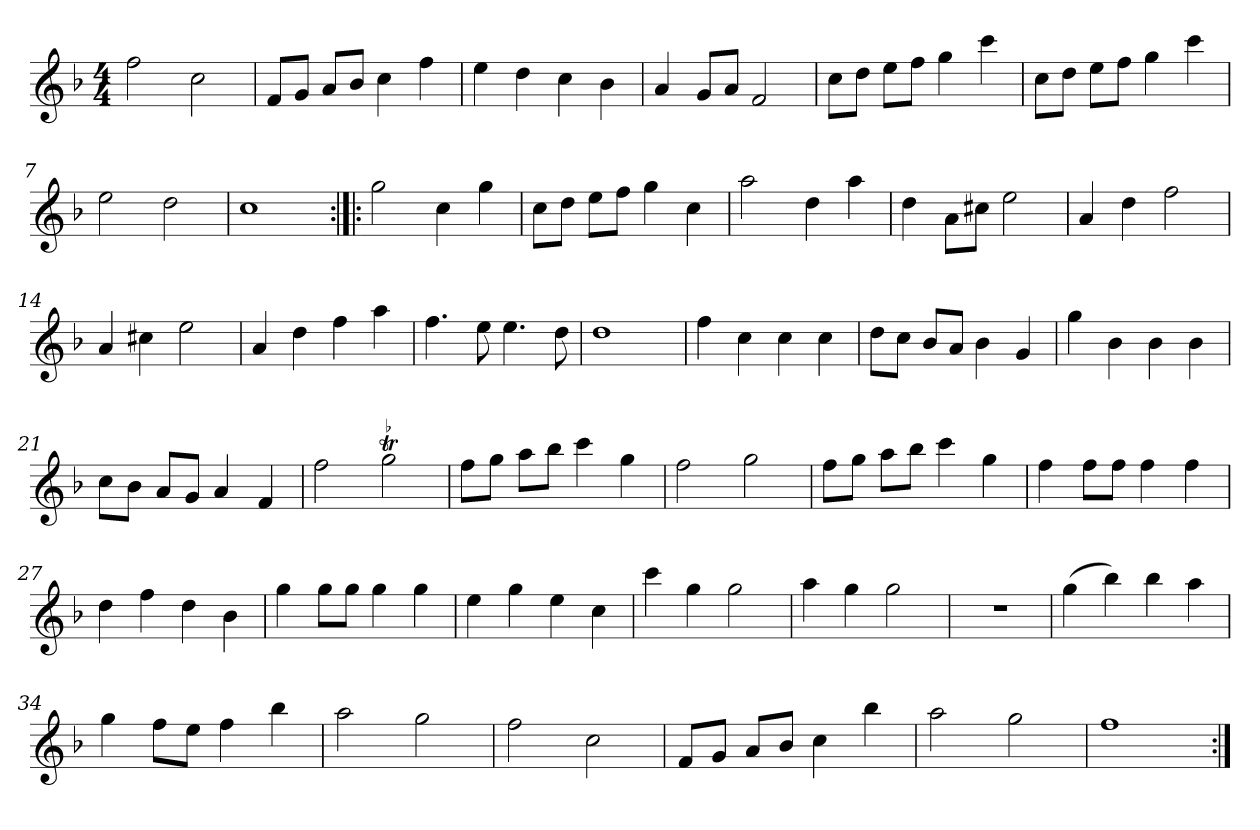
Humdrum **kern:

**kern
*part1
*staff1
*clefG2
*k[b-]
*F:
*M4/4
*MM120
=1
2ff
2cc
=2
8f/L
8g/J
8a/L
8b-/J
4cc
4ff
=3
4ee
4dd
4cc
4b-
=4
4a
8g/L
8a/J
2f
=5
8cc\L
8dd\J
8ee\L
8ff\J
4gg
4ccc
=6
8cc\L
8dd\J
8ee\L
8ff\J
4gg
4ccc
=7
2ee
2dd
=8
1cc
=9:|!|:
2gg
4cc
4gg
=10
8cc\L
8dd\J
8ee\L
8ff\J
4gg
4cc
=11
2aa
4dd
4aa
=12
4dd
8a\L
8cc#X\J
2ee
=13
4a
4dd
2ff
=14
4a
4cc#X
2ee
=15
4a
4dd
4ff
4aa
=16
4.ff
8ee
4.ee
8dd
=17
1dd
=18
4ff
4cc
4cc
4cc
=19
8dd\L
8cc\J
8b-/L
8a/J
4b-
4g
=20
4gg
4b-
4b-
4b-
=21
8cc\L
8b-\J
8a/L
8g/J
4a
4f
=22
2ff
!LO:TR:acc=-
2ggt
=23
8ff\L
8gg\J
8aa\L
8bb-\J
4ccc
4gg
=24
2ff
2gg
=25
8ff\L
8gg\J
8aa\L
8bb-\J
4ccc
4gg
=26
4ff
8ff\L
8ff\J
4ff
4ff
=27
4dd
4ff
4dd
4b-
=28
4gg
8gg\L
8gg\J
4gg
4gg
=29
4ee
4gg
4ee
4cc
=30
4ccc
4gg
2gg
=31
4aa
4gg
2gg
=32
1r
=33
(4gg
4bb-)
4bb-
4aa
=34
4gg
8ff\L
8ee\J
4ff
4bb-
=35
2aa
2gg
=36
2ff
2cc
=37
8f/L
8g/J
8a/L
8b-/J
4cc
4bb-
=38
2aa
2gg
=39
1ff
=:|!
*-
